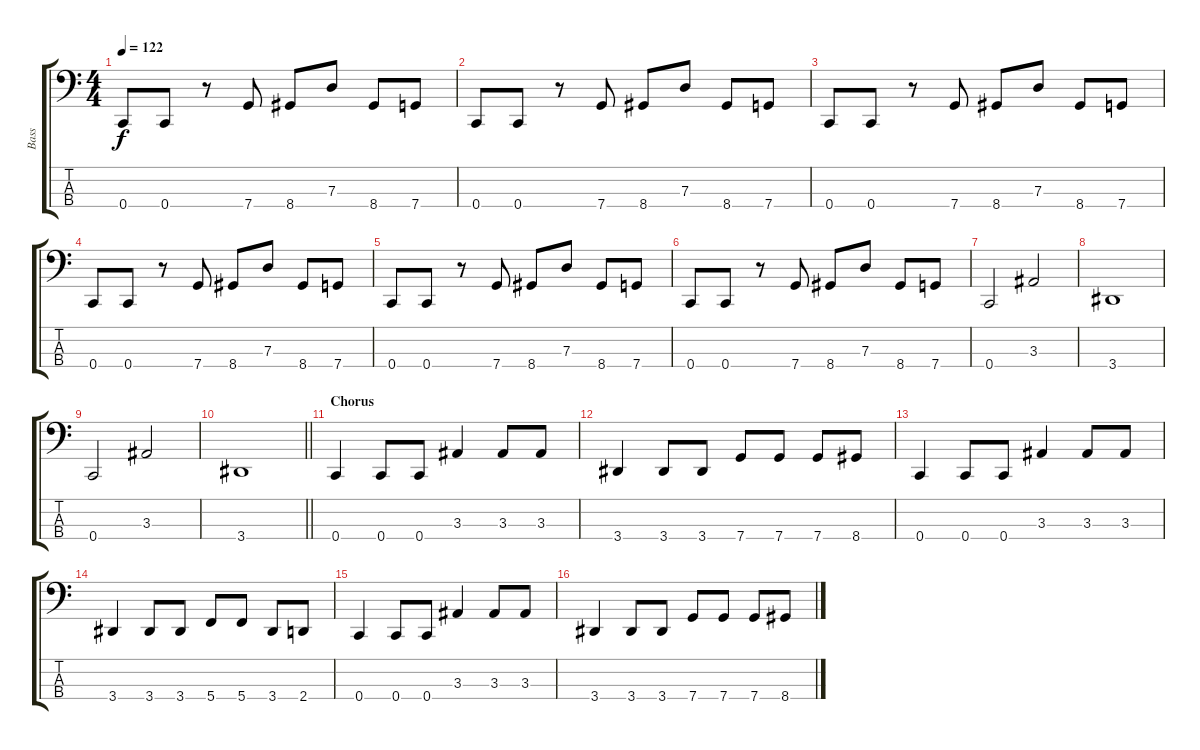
\track ("Bass" "Bass") {instrument electricbassfinger}
\staff {score tabs}
\tuning (F2 C2 G1 C1) {hide}
\ts (4 4)
\tempo 122
\clef f4
\ks c
0.4.8{dy f} 0.4.8 r.8 7.4.8 8.4.8 7.3.8 8.4.8 7.4.8 |
0.4.8 0.4.8 r.8 7.4.8 8.4.8 7.3.8 8.4.8 7.4.8 |
0.4.8 0.4.8 r.8 7.4.8 8.4.8 7.3.8 8.4.8 7.4.8 |
0.4.8 0.4.8 r.8 7.4.8 8.4.8 7.3.8 8.4.8 7.4.8 |
0.4.8 0.4.8 r.8 7.4.8 8.4.8 7.3.8 8.4.8 7.4.8 |
0.4.8 0.4.8 r.8 7.4.8 8.4.8 7.3.8 8.4.8 7.4.8 |
0.4.2 3.3.2 |
3.4.1 |
0.4.2 3.3.2 |
\barLineRight lightlight
3.4.1 |
\section ("" "Chorus")
0.4.4 0.4.8 0.4.8 3.3.4 3.3.8 3.3.8 |
3.4.4 3.4.8 3.4.8 7.4.8 7.4.8 7.4.8 8.4.8 |
0.4.4 0.4.8 0.4.8 3.3.4 3.3.8 3.3.8 |
3.4.4 3.4.8 3.4.8 5.4.8 5.4.8 3.4.8 2.4.8 |
0.4.4 0.4.8 0.4.8 3.3.4 3.3.8 3.3.8 |
3.4.4 3.4.8 3.4.8 7.4.8 7.4.8 7.4.8 8.4.8
